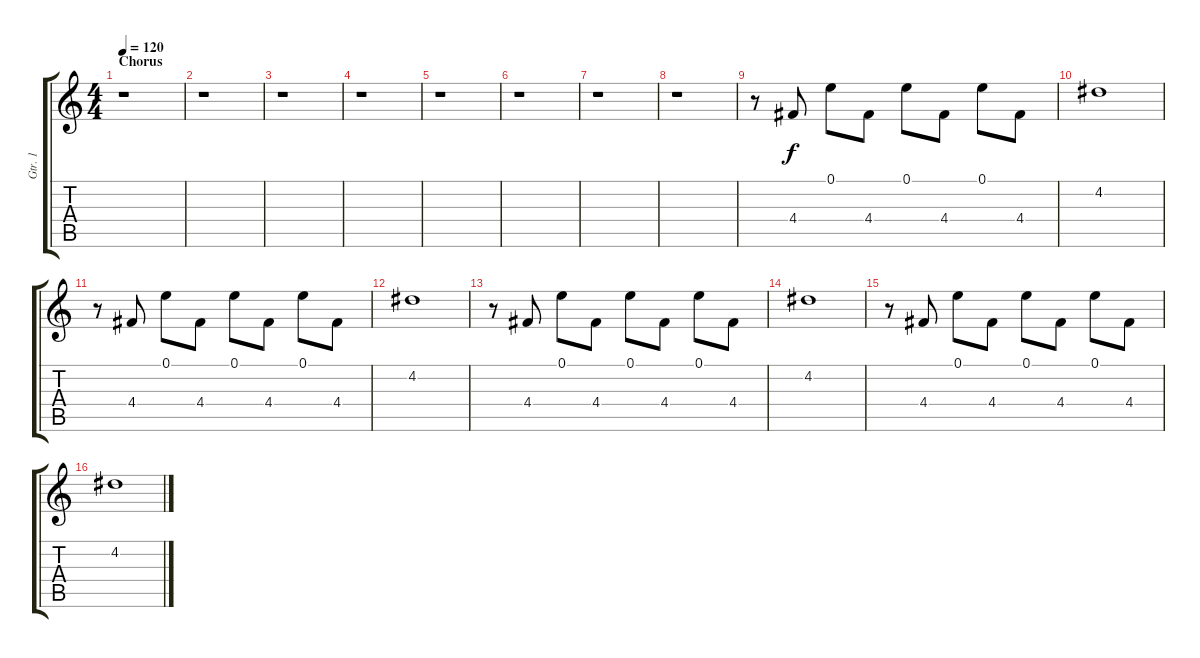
\track ("Gtr. 1" "Gtr. 1") {instrument electricguitarclean}
\staff {score tabs}
\tuning (E4 B3 G3 D3 A2 E2) {hide}
\ts (4 4)
\section ("" "Chorus")
\tempo 120
\clef g2
\ks c
r.1{dy f} |
r.1 |
r.1 |
r.1 |
r.1 |
r.1 |
r.1 |
r.1 |
r.8 4.4.8 0.1.8 4.4.8 0.1.8 4.4.8 0.1.8 4.4.8 |
4.2.1 |
r.8 4.4.8 0.1.8 4.4.8 0.1.8 4.4.8 0.1.8 4.4.8 |
4.2.1 |
r.8 4.4.8 0.1.8 4.4.8 0.1.8 4.4.8 0.1.8 4.4.8 |
4.2.1 |
r.8 4.4.8 0.1.8 4.4.8 0.1.8 4.4.8 0.1.8 4.4.8 |
4.2.1
